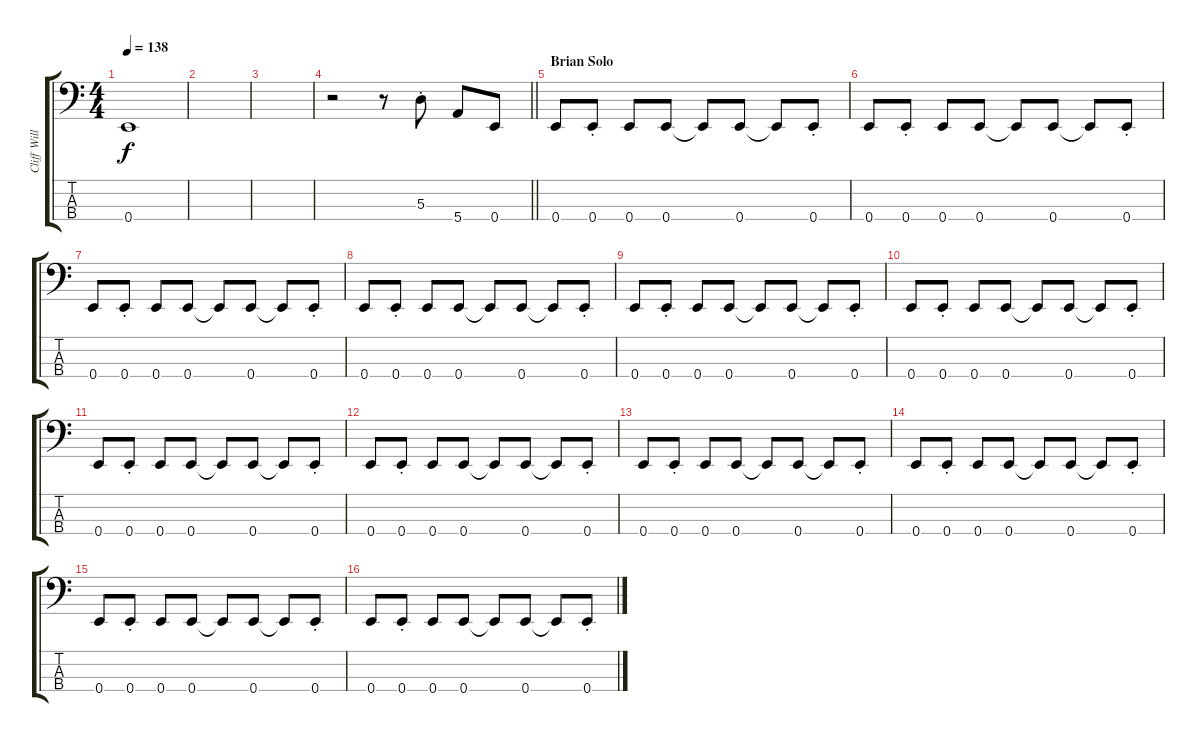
\track ("Cliff Williams" "Cliff Will") {instrument electricbasspick}
\staff {score tabs}
\tuning (G2 D2 A1 E1) {hide}
\ts (4 4)
\tempo 138
\clef f4
\ks c
0.4{t}.1{dy f} |
|
|
\barLineRight lightlight
r.2 r.8 5.3{st}.8 5.4.8 0.4.8 |
\section ("" "Brian Solo")
0.4.8 0.4{st}.8 0.4.8 0.4.8 0.4{t}.8 0.4.8 0.4{t}.8 0.4{st}.8 |
0.4.8 0.4{st}.8 0.4.8 0.4.8 0.4{t}.8 0.4.8 0.4{t}.8 0.4{st}.8 |
0.4.8 0.4{st}.8 0.4.8 0.4.8 0.4{t}.8 0.4.8 0.4{t}.8 0.4{st}.8 |
0.4.8 0.4{st}.8 0.4.8 0.4.8 0.4{t}.8 0.4.8 0.4{t}.8 0.4{st}.8 |
0.4.8 0.4{st}.8 0.4.8 0.4.8 0.4{t}.8 0.4.8 0.4{t}.8 0.4{st}.8 |
0.4.8 0.4{st}.8 0.4.8 0.4.8 0.4{t}.8 0.4.8 0.4{t}.8 0.4{st}.8 |
0.4.8 0.4{st}.8 0.4.8 0.4.8 0.4{t}.8 0.4.8 0.4{t}.8 0.4{st}.8 |
0.4.8 0.4{st}.8 0.4.8 0.4.8 0.4{t}.8 0.4.8 0.4{t}.8 0.4{st}.8 |
0.4.8 0.4{st}.8 0.4.8 0.4.8 0.4{t}.8 0.4.8 0.4{t}.8 0.4{st}.8 |
0.4.8 0.4{st}.8 0.4.8 0.4.8 0.4{t}.8 0.4.8 0.4{t}.8 0.4{st}.8 |
0.4.8 0.4{st}.8 0.4.8 0.4.8 0.4{t}.8 0.4.8 0.4{t}.8 0.4{st}.8 |
0.4.8 0.4{st}.8 0.4.8 0.4.8 0.4{t}.8 0.4.8 0.4{t}.8 0.4{st}.8
